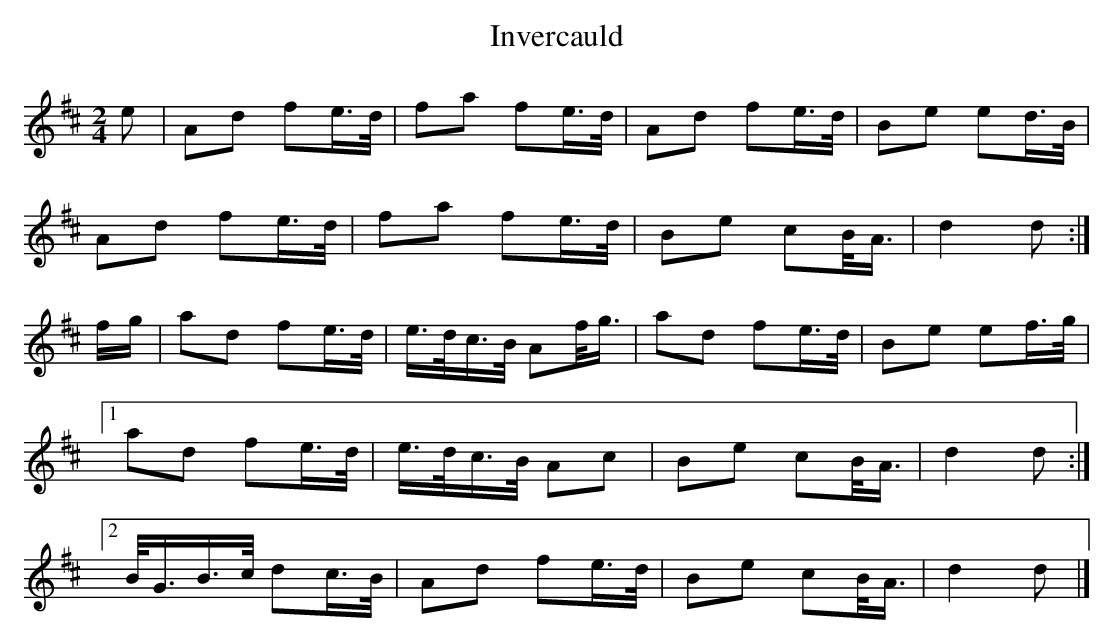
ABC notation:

X:1
T:Invercauld
M:2/4
L:1/16
K:D
e2|A2d2   f2e>d|f2a2   f2e>d|A2d2  f2e>d|B2e2 e2d>B|
   A2d2   f2e>d|f2a2   f2e>d|B2e2  c2B<A|d4   d2  :|
fg|a2d2   f2e>d|e>dc>B A2f<g|a2d2  f2e>d|B2e2 e2f>g|
[1 a2d2   f2e>d|e>dc>B A2c2 |B2e2  c2B<A|d4   d2  :|
[2 B<GB>c d2c>B|A2d2   f2e>d|B2e2  c2B<A|d4   d2  |]
